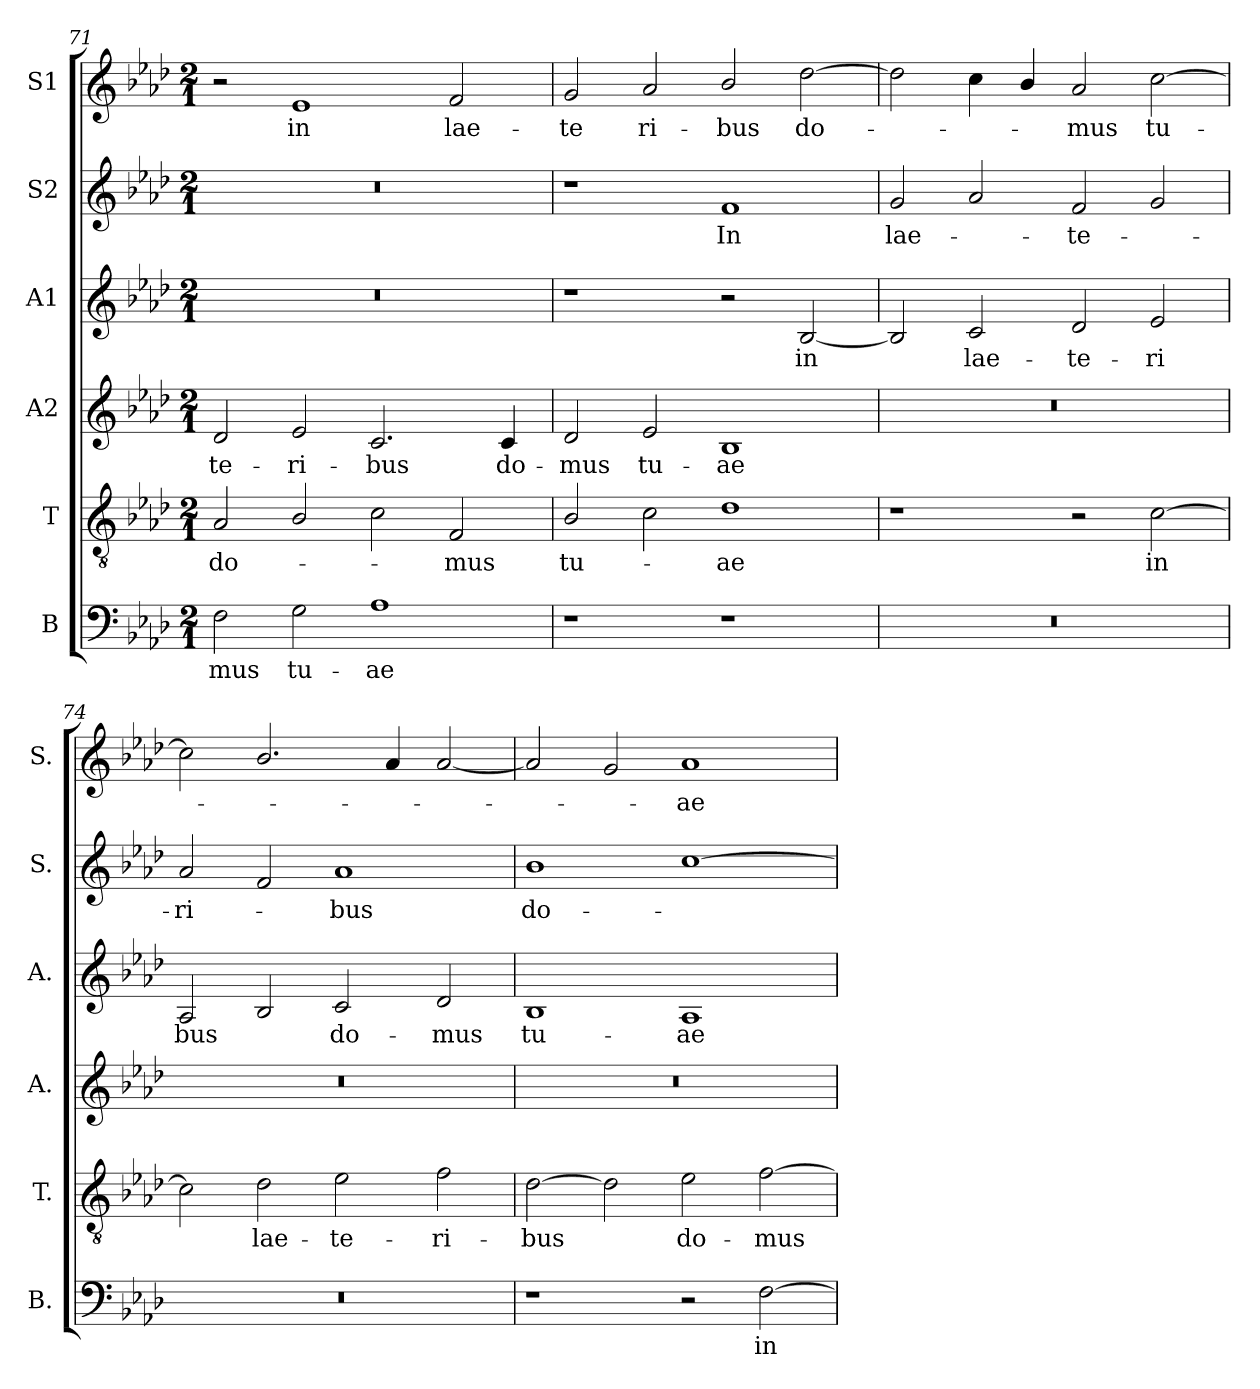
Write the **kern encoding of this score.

**kern	**text	**kern	**text	**kern	**text	**kern	**text	**kern	**text	**kern	**text
*part6	*part6	*part5	*part5	*part4	*part4	*part3	*part3	*part2	*part2	*part1	*part1
*staff6	*staff6	*staff5	*staff5	*staff4	*staff4	*staff3	*staff3	*staff2	*staff2	*staff1	*staff1
*I"B	*	*I"T	*	*I"A2	*	*I"A1	*	*I"S2	*	*I"S1	*
*I'B.	*	*I'T.	*	*I'A.	*	*I'A.	*	*I'S.	*	*I'S.	*
*clefF4	*	*clefGv2	*	*clefG2	*	*clefG2	*	*clefG2	*	*clefG2	*
*	*	*ITrd7c12	*	*	*	*	*	*	*	*	*
*k[b-e-a-d-]	*	*k[b-e-a-d-]	*	*k[b-e-a-d-]	*	*k[b-e-a-d-]	*	*k[b-e-a-d-]	*	*k[b-e-a-d-]	*
*A-:	*	*A-:	*	*A-:	*	*A-:	*	*A-:	*	*A-:	*
*M2/1	*	*M2/1	*	*M2/1	*	*M2/1	*	*M2/1	*	*M2/1	*
=71	=71	=71	=71	=71	=71	=71	=71	=71	=71	=71	=71
!	!LO:LY:b:color=#000000	!	!	!	!	!	!	!	!	!	!
!	!	!	!LO:LY:b:color=#000000	!	!	!	!	!	!	!	!
!	!	!	!	!	!LO:LY:b:color=#000000	!LO:N:vis=1	!	!LO:N:vis=1	!	!	!
2Fi\	-mus	2AA-i/	do-	2d-i/	-te-	0r	.	0r	.	2r	.
!	!LO:LY:b:color=#000000	!	!	!	!	!	!	!	!	!	!
!	!	!	!	!	!LO:LY:b:color=#000000	!	!	!	!	!	!
!	!	!	!	!	!	!	!	!	!	!	!LO:LY:b:color=#000000
2Gi\	tu-	2BB-i/	.	2e-i/	-ri-	.	.	.	.	1e-i	in
!	!LO:LY:b:color=#000000	!	!	!	!	!	!	!	!	!	!
!	!	!	!	!	!LO:LY:b:color=#000000	!	!	!	!	!	!
1A-i	-ae	2Ci\	.	2.ci/	-bus	.	.	.	.	.	.
!	!	!	!LO:LY:b:color=#000000	!	!	!	!	!	!	!	!
!	!	!	!	!	!	!	!	!	!	!	!LO:LY:b:color=#000000
.	.	2FFi/	-mus	.	.	.	.	.	.	2fi/	lae-
!	!	!	!	!	!LO:LY:b:color=#000000	!	!	!	!	!	!
.	.	.	.	4ci/	do-	.	.	.	.	.	.
!!LO:LB:g=z
=72	=72	=72	=72	=72	=72	=72	=72	=72	=72	=72	=72
!	!	!	!LO:LY:b:color=#000000	!	!	!	!	!	!	!	!
!	!	!	!	!	!LO:LY:b:color=#000000	!	!	!	!	!	!
!	!	!	!	!	!	!	!	!	!	!	!LO:LY:b:color=#000000
1r	.	2BB-i/	tu-	2d-i/	-mus	1r	.	1r	.	2gi/	-te
!	!	!	!	!	!LO:LY:b:color=#000000	!	!	!	!	!	!
!	!	!	!	!	!	!	!	!	!	!	!LO:LY:b:color=#000000
.	.	2Ci\	.	2e-i/	tu-	.	.	.	.	2a-i/	ri-
!	!	!	!LO:LY:b:color=#000000	!	!	!	!	!	!	!	!
!	!	!	!	!	!LO:LY:b:color=#000000	!	!	!	!	!	!
!	!	!	!	!	!	!	!	!	!LO:LY:b:color=#000000	!	!
!	!	!	!	!	!	!	!	!	!	!	!LO:LY:b:color=#000000
1r	.	1D-i	-ae	1B-i	-ae	2r	.	1fi	In	2b-i/	-bus
!	!	!	!	!	!	!	!LO:LY:b:color=#000000	!	!	!	!
!	!	!	!	!	!	!	!	!	!	!	!LO:LY:b:color=#000000
.	.	.	.	.	.	[2B-i/	in	.	.	[2dd-i\	do-
=73	=73	=73	=73	=73	=73	=73	=73	=73	=73	=73	=73
!LO:N:vis=1	!	!	!	!LO:N:vis=1	!	!	!	!	!	!	!
!	!	!	!	!	!	!	!	!	!LO:LY:b:color=#000000	!	!
0r	.	1r	.	0r	.	2B-i/]	.	2gi/	lae-	2dd-i\]	.
!	!	!	!	!	!	!	!LO:LY:b:color=#000000	!	!	!	!
.	.	.	.	.	.	2ci/	lae-	2a-i/	.	4cci\	.
.	.	.	.	.	.	.	.	.	.	4b-i/	.
!	!	!	!	!	!	!	!LO:LY:b:color=#000000	!	!	!	!
!	!	!	!	!	!	!	!	!	!LO:LY:b:color=#000000	!	!
!	!	!	!	!	!	!	!	!	!	!	!LO:LY:b:color=#000000
.	.	2r	.	.	.	2d-i/	-te-	2fi/	-te-	2a-i/	-mus
!	!	!	!LO:LY:b:color=#000000	!	!	!	!	!	!	!	!
!	!	!	!	!	!	!	!LO:LY:b:color=#000000	!	!	!	!
!	!	!	!	!	!	!	!	!	!	!	!LO:LY:b:color=#000000
.	.	[2Ci\	in	.	.	2e-i/	-ri	2gi/	.	[2cci\	tu-
=74	=74	=74	=74	=74	=74	=74	=74	=74	=74	=74	=74
!LO:N:vis=1	!	!	!	!LO:N:vis=1	!	!	!	!	!	!	!
!	!	!	!	!	!	!	!LO:LY:b:color=#000000	!	!	!	!
!	!	!	!	!	!	!	!	!	!LO:LY:b:color=#000000	!	!
0r	.	2Ci\]	.	0r	.	2A-i/	bus	2a-i/	-ri-	2cci\]	.
!	!	!	!LO:LY:b:color=#000000	!	!	!	!	!	!	!	!
.	.	2D-i\	lae-	.	.	2B-i/	.	2fi/	.	2.b-i/	.
!	!	!	!LO:LY:b:color=#000000	!	!	!	!	!	!	!	!
!	!	!	!	!	!	!	!LO:LY:b:color=#000000	!	!	!	!
!	!	!	!	!	!	!	!	!	!LO:LY:b:color=#000000	!	!
.	.	2E-i\	-te-	.	.	2ci/	do-	1a-i	-bus	.	.
.	.	.	.	.	.	.	.	.	.	4a-i/	.
!	!	!	!LO:LY:b:color=#000000	!	!	!	!	!	!	!	!
!	!	!	!	!	!	!	!LO:LY:b:color=#000000	!	!	!	!
.	.	2Fi\	-ri-	.	.	2d-i/	-mus	.	.	[2a-i/	.
=75	=75	=75	=75	=75	=75	=75	=75	=75	=75	=75	=75
!	!	!	!LO:LY:b:color=#000000	!LO:N:vis=1	!	!	!	!	!	!	!
!	!	!	!	!	!	!	!LO:LY:b:color=#000000	!	!	!	!
!	!	!	!	!	!	!	!	!	!LO:LY:b:color=#000000	!	!
1r	.	[2D-i\	-bus	0r	.	1B-i	tu-	1b-i	do-	2a-i/]	.
.	.	2D-i\]	.	.	.	.	.	.	.	2gi/	.
!	!	!	!LO:LY:b:color=#000000	!	!	!	!	!	!	!	!
!	!	!	!	!	!	!	!LO:LY:b:color=#000000	!	!	!	!
!	!	!	!	!	!	!	!	!	!	!	!LO:LY:b:color=#000000
2r	.	2E-i\	do-	.	.	1A-i	-ae	[1cci	.	1a-i	-ae
!	!LO:LY:b:color=#000000	!	!	!	!	!	!	!	!	!	!
!	!	!	!LO:LY:b:color=#000000	!	!	!	!	!	!	!	!
[2Fi\	in	[2Fi\	-mus	.	.	.	.	.	.	.	.
=	=	=	=	=	=	=	=	=	=	=	=
*-	*-	*-	*-	*-	*-	*-	*-	*-	*-	*-	*-
